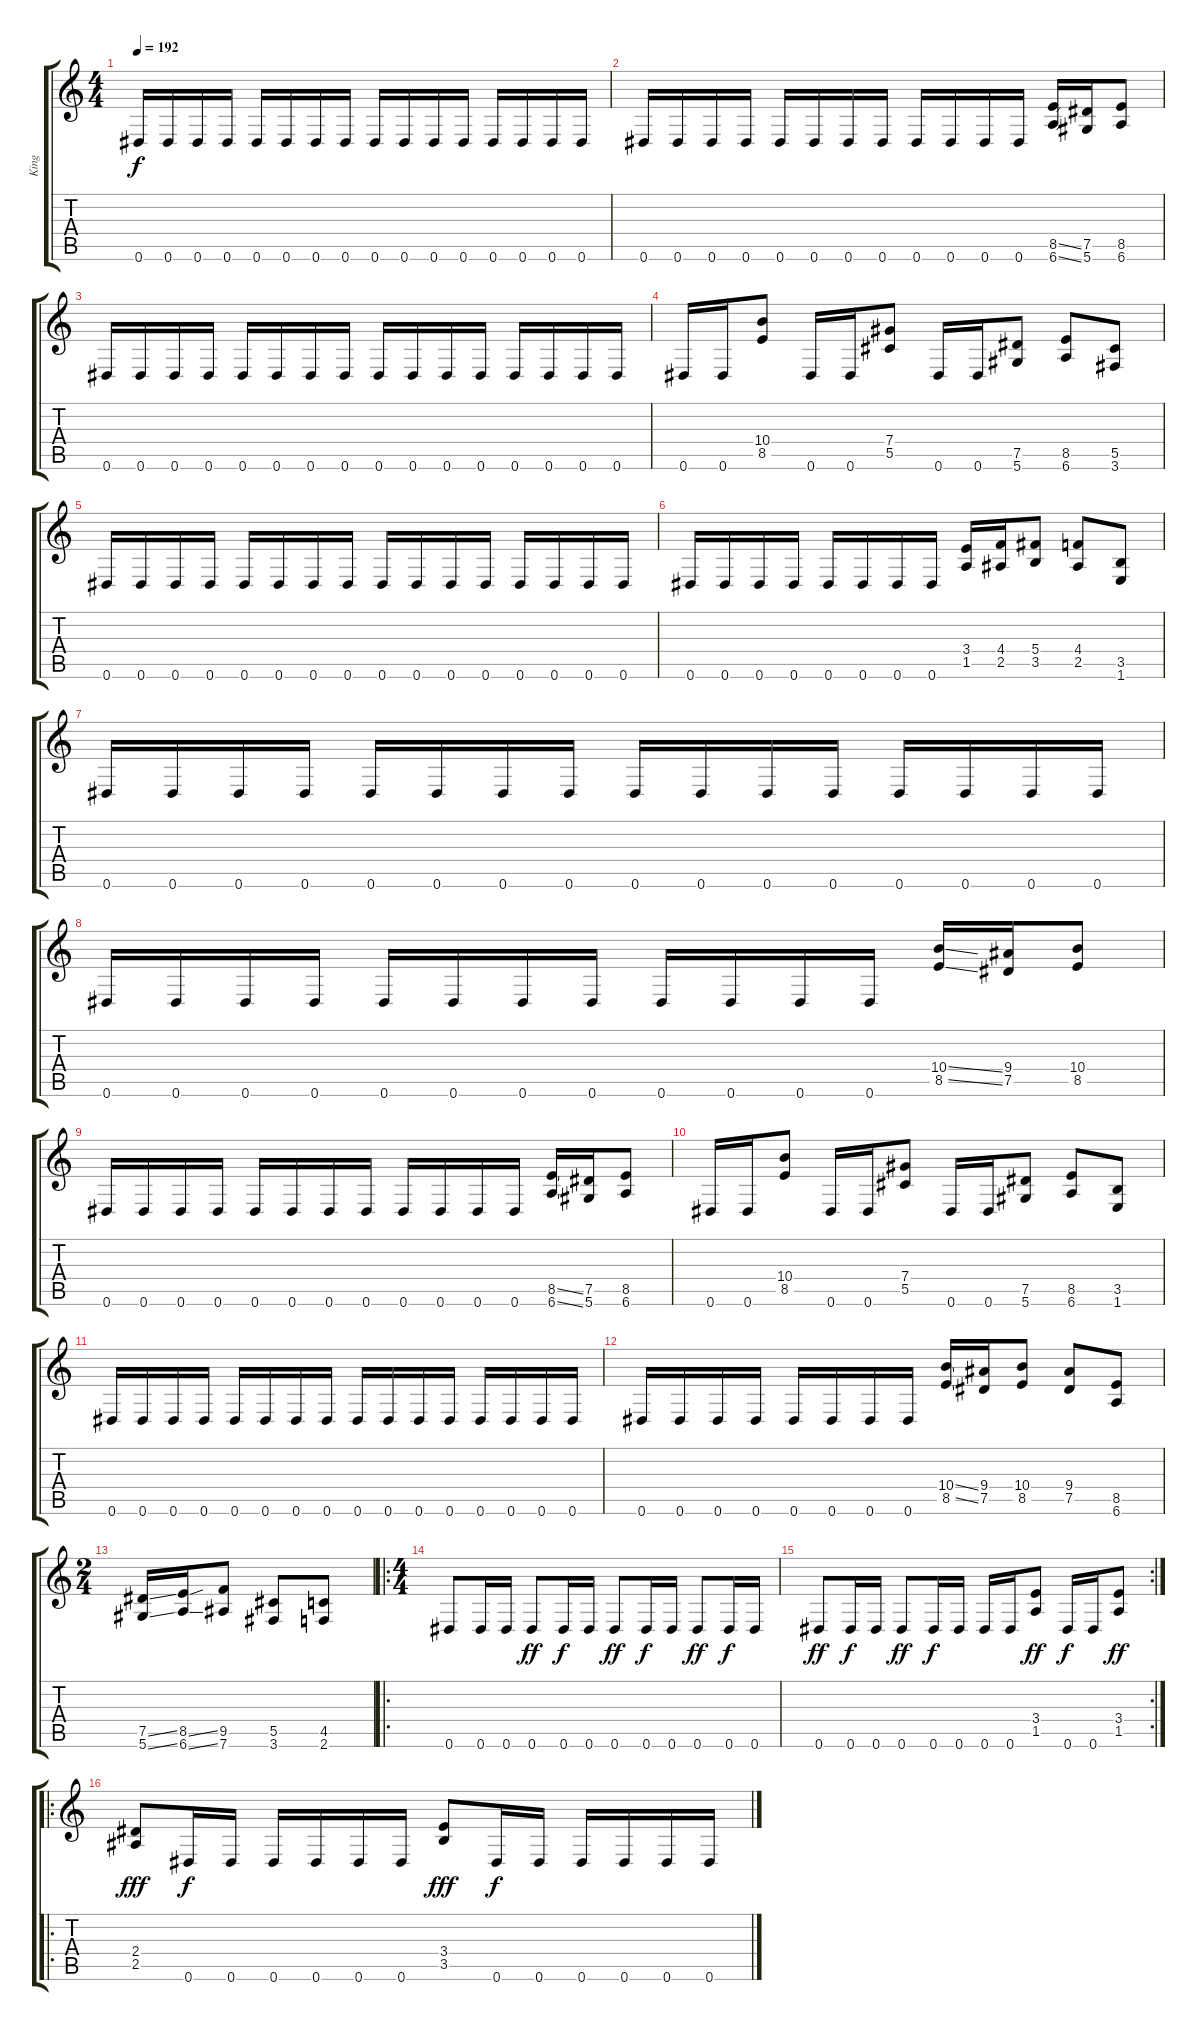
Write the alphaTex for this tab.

\track ("King" "King") {instrument distortionguitar}
\staff {score tabs}
\tuning (Eb4 Bb3 Gb3 Db3 Ab2 Eb2) {hide}
\ts (4 4)
\tempo 192
\clef g2
\ks c
0.6.16{dy f} 0.6.16 0.6.16 0.6.16 0.6.16 0.6.16 0.6.16 0.6.16 0.6.16 0.6.16 0.6.16 0.6.16 0.6.16 0.6.16 0.6.16 0.6.16 |
0.6.16 0.6.16 0.6.16 0.6.16 0.6.16 0.6.16 0.6.16 0.6.16 0.6.16 0.6.16 0.6.16 0.6.16 (8.5{ss} 6.6{ss}).16 (7.5 5.6).16 (8.5 6.6).8 |
0.6.16 0.6.16 0.6.16 0.6.16 0.6.16 0.6.16 0.6.16 0.6.16 0.6.16 0.6.16 0.6.16 0.6.16 0.6.16 0.6.16 0.6.16 0.6.16 |
0.6.16 0.6.16 (10.4 8.5).8 0.6.16 0.6.16 (7.4 5.5).8 0.6.16 0.6.16 (7.5 5.6).8 (8.5 6.6).8 (5.5 3.6).8 |
0.6.16 0.6.16 0.6.16 0.6.16 0.6.16 0.6.16 0.6.16 0.6.16 0.6.16 0.6.16 0.6.16 0.6.16 0.6.16 0.6.16 0.6.16 0.6.16 |
0.6.16 0.6.16 0.6.16 0.6.16 0.6.16 0.6.16 0.6.16 0.6.16 (3.4 1.5).16 (4.4 2.5).16 (5.4 3.5).8 (4.4 2.5).8 (3.5 1.6).8 |
0.6.16 0.6.16 0.6.16 0.6.16 0.6.16 0.6.16 0.6.16 0.6.16 0.6.16 0.6.16 0.6.16 0.6.16 0.6.16 0.6.16 0.6.16 0.6.16 |
0.6.16 0.6.16 0.6.16 0.6.16 0.6.16 0.6.16 0.6.16 0.6.16 0.6.16 0.6.16 0.6.16 0.6.16 (10.4{ss} 8.5{ss}).16 (9.4 7.5).16 (10.4 8.5).8 |
0.6.16 0.6.16 0.6.16 0.6.16 0.6.16 0.6.16 0.6.16 0.6.16 0.6.16 0.6.16 0.6.16 0.6.16 (8.5{ss} 6.6{ss}).16 (7.5 5.6).16 (8.5 6.6).8 |
0.6.16 0.6.16 (10.4 8.5).8 0.6.16 0.6.16 (7.4 5.5).8 0.6.16 0.6.16 (7.5 5.6).8 (8.5 6.6).8 (3.5 1.6).8 |
0.6.16 0.6.16 0.6.16 0.6.16 0.6.16 0.6.16 0.6.16 0.6.16 0.6.16 0.6.16 0.6.16 0.6.16 0.6.16 0.6.16 0.6.16 0.6.16 |
0.6.16 0.6.16 0.6.16 0.6.16 0.6.16 0.6.16 0.6.16 0.6.16 (10.4{ss} 8.5{ss}).16 (9.4 7.5).16 (10.4 8.5).8 (9.4 7.5).8 (8.5 6.6).8 |
\ts (2 4)
(7.5{ss} 5.6{ss}).16 (8.5{ss} 6.6{ss}).16 (9.5 7.6).8 (5.5 3.6).8 (4.5 2.6).8 |
\ro
\ts (4 4)
0.6.8 0.6.16 0.6.16 0.6.8{dy ff} 0.6.16{dy f} 0.6.16 0.6.8{dy ff} 0.6.16{dy f} 0.6.16 0.6.8{dy ff} 0.6.16{dy f} 0.6.16 |
\rc 2
0.6.8{dy ff} 0.6.16{dy f} 0.6.16 0.6.8{dy ff} 0.6.16{dy f} 0.6.16 0.6.16 0.6.16 (3.4 1.5).8{dy ff} 0.6.16{dy f} 0.6.16 (3.4 1.5).8{dy ff} |
\ro
(2.4 2.5).8{dy fff} 0.6.16{dy f} 0.6.16 0.6.16 0.6.16 0.6.16 0.6.16 (3.4 3.5).8{dy fff} 0.6.16{dy f} 0.6.16 0.6.16 0.6.16 0.6.16 0.6.16
